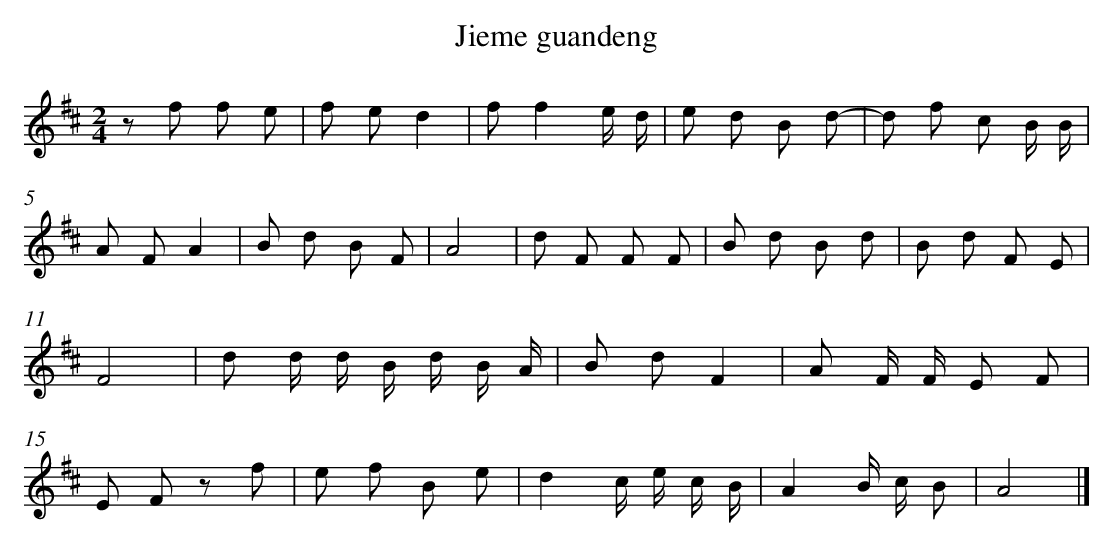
X:1
T: Jieme guandeng
L: 1/8
M: 2/4
K: D
z f f e [I:setbarnb 1]|
f ed2 |
ff2e/ d/ |
e d B d- |
d f c B/ B/ |
A FA2 |
B d B F |
A4 |
d F F F |
B d B d |
B d F E |
F4 |
d d/ d/ B/ d/ B/ A/ |
B dF2 |
A F/ F/ E F |
E F z f |
e f B e |
d2c/ e/ c/ B/ |
A2B/ c/ B |
A4 |]
